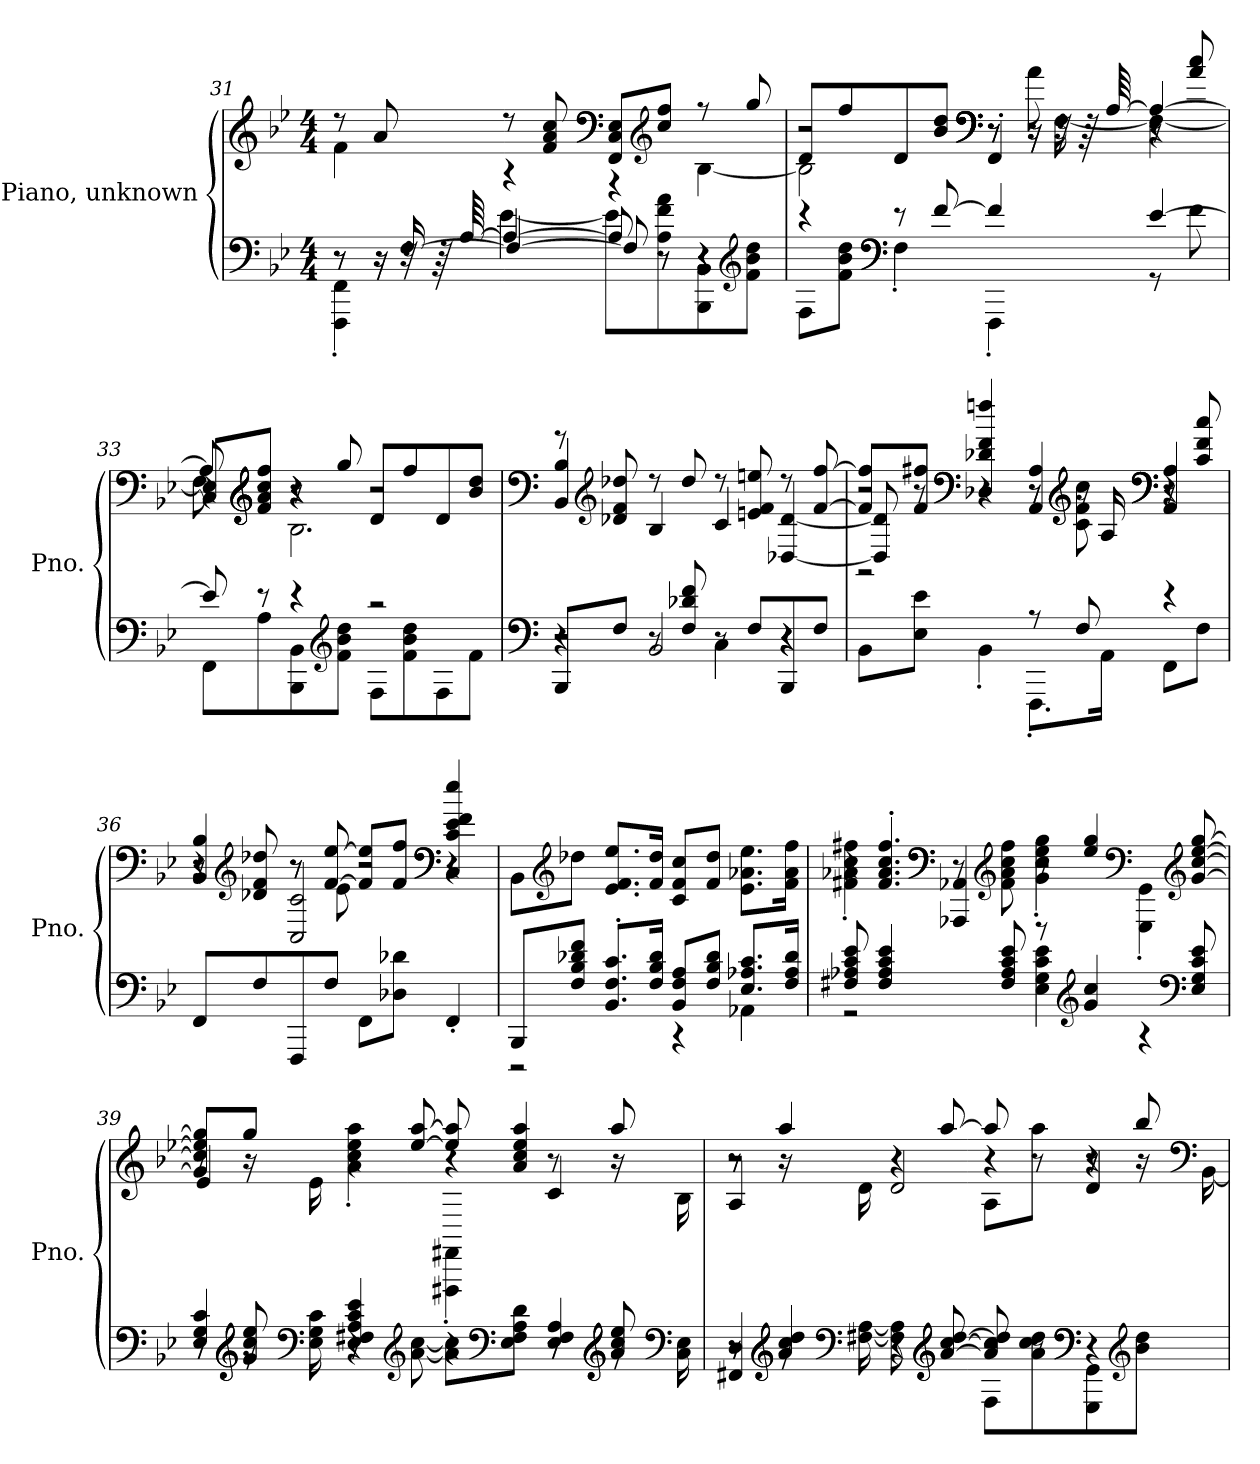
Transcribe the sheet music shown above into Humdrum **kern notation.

**kern	**kern
*part1	*part1
*staff2	*staff1
*I"Piano, unknown	*
*I'Pno.	*
!!LO:LB:g=z
*clefF4	*clefG2
*k[b-e-]	*k[b-e-]
*M4/4	*M4/4
=31	=31
*^	*^
*	*^	*	*
8r	4FFF\' 4FF\'	8r	8r	4f\
16r	.	16r	8a/	.
32r	.	[16F/	.	.
64r	.	.	.	.
[64A/	.	.	.	.
4A/_	[4e-\	4F/_	8r	4r
.	.	.	8f/ 8a/ 8cc/	.
*	*	*	*clefF4	*
8A/]	8e-\L]	8F/]	8FF/ 8C/ 8E-/L	4r
*	*	*	*clefG2	*
8r	8A\ 8f\ 8a\	8r	8cc/ 8ff/J	.
4r	8BBB-\ 8BB-\	4r	8r	[4B-\
*clefG2	*	*	*	*
.	8f\ 8b-\ 8dd\J	.	8gg/	.
*	*v	*v	*	*
=32	=32	=32	=32
*	*	*^	*^
4r	8F\L	8d/L	2B-\]	2r	2r
.	8f\ 8b-\ 8dd\J	8ff/	.	.	.
*clefF4	*	*	*	*	*
8r	4F'\	8d/	.	.	.
[8f/	.	8b-/ 8dd/J	.	.	.
*	*	*clefF4	*	*	*
4f/]	4FFF'\	4FF'/	8r	8r	8r
.	.	.	8a\	16r	16r
.	.	.	.	32r	[16F\
.	.	.	.	64r	.
.	.	.	.	[64A/	.
[4e-/	8r	8r	4r	4A/_	4F\_
.	8f\	8a/ 8cc/	.	.	.
!!LO:LB:g=z	!!	!!	!!
=33	=33	=33	=33	=33	=33
8e-/]	8FF\L	8C/ 8E-/L	4r	8A/]	8F\]
*	*	*clefG2	*	*	*
8r	8A\	8f/ 8a/ 8cc/ 8ff/J	.	8r	8r
4r	8BBB-\ 8BB-\	8r	2.B-\	4r	4r
*clefG2	*	*	*	*	*
.	8f\ 8b-\ 8dd\J	8gg/	.	.	.
2r	8F\L	8d/L	.	2r	2r
.	8f\ 8b-\ 8dd\	8ff/	.	.	.
.	8F\	8d/	.	.	.
.	8f\J	8b-/ 8dd/J	.	.	.
*v	*v	*	*	*	*
*	*v	*v	*v	*v
=34	=34
*clefF4	*clefF4
*^	*^
*	*^	*	*
8BBB-/L	2r	4r	8r	4BB-/ 4B-/
*	*	*	*clefG2	*
8F/J	.	.	8d-X/ 8f/ 8dd-X/	.
8r	.	2BB-/	8r	4B-/
8F/ 8d-X/ 8f/	.	.	8dd-/	.
8r	4C\	.	8r	4c/
8F/L	.	.	8en/ 8f/ 8een/	.
8BBB-/	4r	4r	8r	[4D-X/ [4d-/
8F/J	.	.	[8f/ [8ff/	.
*	*v	*v	*	*
!!LO:PB:g=z
=35	=35	=35	=35
*	*	*	*^
2r	8BB-\L	8f/] 8ff/]L	2r	8D-/] 8d-/]
.	8E-\ 8e-\J	8f/ 8ff#X/J	.	8r
*	*	*clefF4	*	*
.	4BB-'\	4D-X/ 4d-X/ 4f/ 4ffn/	.	4r
8r	8.FFF'\L	8r	8r	4AA/ 4A/
*	*	*clefG2	*	*
8F/	.	16r	8c\ 8f\ 8cc\	.
.	16AA\Jk	16A/	.	.
*	*	*clefF4	*	*
4r	8FF\L	8r	4r	4AA/ 4A/
.	8F\J	8c/ 8f/ 8cc/	.	.
*v	*v	*	*	*
=36	=36	=36	=36
8FF/L	8r	4r	4BB-/ 4B-/
*	*clefG2	*	*
8F/	8d-X/ 8f/ 8dd-X/	.	.
8FFF/	8r	8r	2C/ 2c/
8F/J	[8f/ [8ee-/	8e-\	.
8FF\L	8f/] 8ee-/]L	2r	.
8D-X\ 8d-X\J	8f/ 8ff/J	.	.
*	*clefF4	*	*
4FF'/	4C/ 4c/ 4e-/ 4f/ 4ee-/	.	4r
*	*v	*v	*v
!!LO:LB:g=z
=37	=37
*^	*
8BBB-/L	2r	8BB-\L
*	*	*clefG2
8F/ 8B-/ 8d-X/ 8f/J	.	8dd-X\J
8.BB-/' 8.F/' 8.c/'L	.	8.e-/ 8.f/ 8.ee-/L
16F/ 16B-/ 16d-/Jk	.	16f/ 16dd-/Jk
8BB-/ 8F/ 8A/L	4r	8c/ 8f/ 8cc/L
8F/ 8B-/ 8d-/J	.	8f/ 8dd-/J
8.E-/ 8.A-X/ 8.c/L	4AA-X\	8.e-\ 8.a-X\ 8.ee-\L
16F/ 16A-/ 16d-/Jk	.	16f\ 16a-\ 16ff\Jk
=38	=38	=38
*	*	*^
*	*	*	*^
8F#X/ 8A-X/ 8c/ 8e-/	2r	8r	4f#X\' 4a-X\' 4cc\' 4ff#X\'	4r
4F#/ 4A-/ 4c/ 4e-/	.	4.f#/' 4.a-/' 4.cc/' 4.ff#/'	.	.
*	*	*clefF4	*	*
.	.	.	8r	4AAA-X/ 4AA-X/
*	*	*clefG2	*	*
8F#/ 8A-/ 8c/ 8e-/	.	.	8f#\ 8a-\ 8cc\ 8ff#\	.
8r	4E-\ 4G\ 4c\ 4e-\	8r	4g\' 4cc\' 4ee-\' 4gg\'	2r
*clefG2	*	*	*	*
4g/ 4cc/	.	4ee-/ 4gg/	.	.
*	*	*clefF4	*	*
.	4r	.	4GGG\' 4GG\'	.
*clefF4	*	*clefG2	*	*
8E-/ 8G/ 8c/ 8e-/	.	[8g/ [8cc/ [8ee-/ [8gg/	.	.
!!LO:LB:g=z	!!	!!
=39	=39	=39	=39	=39
*	*^	*	*	*
8r	8r	4E-/ 4G/ 4c/	8g/] 8cc/] 8ee-/] 8gg/]L	8r	4e-/
*clefG2	*	*	*	*	*
8g/ 8cc/ 8ee-/	16r	.	8gg/J	16r	.
*clefF4	*	*	*	*	*
.	16E-\ 16G\ 16c\	.	.	16e-\	.
4r	8r	4E-/ 4F#X/ 4A/ 4c/ 4e-/	8r	4a\' 4cc\' 4ee-\' 4aa\'	4r
*clefG2	*	*	*	*	*
.	[8a\ [8cc\	.	[8ee-/ [8aa/	.	.
4r	8a\] 8cc\]L	4r	8ee-/] 8aa/]	4FFF#X\' 4FF#X\'	4r
*clefF4	*	*	*	*	*
.	8E-\ 8F#\ 8A\ 8d\J	.	4a/ 4cc/ 4ee-/ 4aa/	.	.
8r	8r	4E-/ 4F#/ 4A/	.	8r	4c/
*clefG2	*	*	*	*	*
8a/ 8cc/ 8ee-/	16r	.	8aa/	16r	.
*clefF4	*	*	*	*	*
.	16C\ 16E-\	.	.	16B-\	.
!!LO:LB:g=z
=40	=40	=40	=40	=40	=40
*	*	*	*	*	*^
8r	8r	4FF#X/ 4D/	8r	8r	4A/	2r
*clefG2	*	*	*	*	*	*
4a/ 4cc/ 4dd/	16r	.	4aa/	16r	.	.
*clefF4	*	*	*	*	*	*
.	[16F#X\ [16A\	.	.	16d\	.	.
.	8F#\] 8A\]	4r	.	4r	2d/	.
*clefG2	*	*	*	*	*	*
[8a/ [8cc/ [8dd/	8r	.	[8aa/	.	.	.
8a/] 8cc/] 8dd/]	8F#\L	2r	8aa/]	8A\L	.	4r
8r	8a\ 8cc\ 8dd\	.	8r	8aa\J	.	.
*clefF4	*	*	*	*	*	*
4r	8GGG\ 8GG\	.	8r	4r	4d/	8r
*clefG2	*	*	*	*	*	*
.	8b-\ 8dd\J	.	8bb-/	.	.	16r
*	*	*	*clefF4	*	*	*
.	.	.	.	.	.	[16BB-\
*v	*v	*v	*	*	*	*
*	*v	*v	*v	*v
=	=
*-	*-
